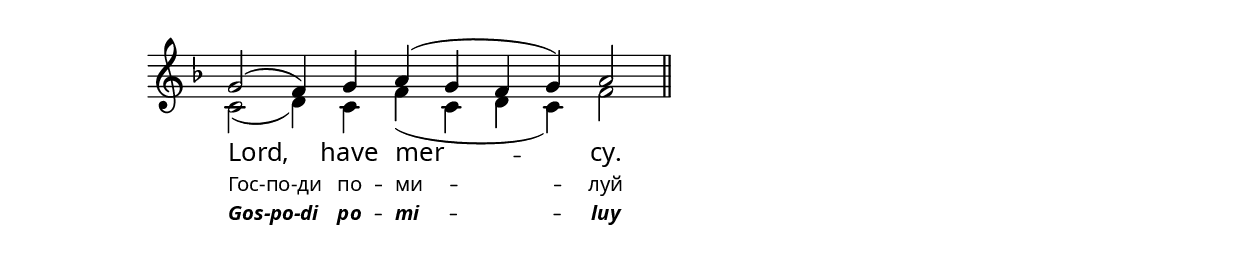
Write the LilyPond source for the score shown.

\version "2.24.4"


\paper {
    #(define fonts
        (set-global-fonts
            #:roman "EB Garamond SemiBold"
    ))
}

keyTime = { \key f \major}
cadenzaMeasure = {
  \cadenzaOff
  \partial 1024 s1024
  \cadenzaOn

}

SopMusic    = \relative { 
    \cadenzaOn
    g'2( f4) g a( g f g) a2 \cadenzaMeasure \section
}

BassMusic   = \relative {
    \cadenzaOn
    c'2( d4) c f( c d c ) f2 \cadenzaMeasure \section
}



VerseOne = \lyricmode {
    Lord, have mer -- cy.
    }

VerseTwo = \lyricmode {
    \override LyricText.font-size = #'-1
    Гос-по-ди по -- ми -- луй
    }
VerseThree = \lyricmode {
    \override LyricText.font-name = #"EB Garamond, Semi-Bold Italic"
    \override LyricText.font-size = #'-1
    Gos-po-di po -- mi -- luy
}


\score {
    \new Staff <<
        \clef "treble"
        \new Voice = "Sop"  { \voiceOne \keyTime \SopMusic}
        \new Voice = "Bass" { \voiceTwo \BassMusic }
        \new Lyrics \lyricsto "Sop" { \VerseOne }
        \new Lyrics \lyricsto "Sop" { \VerseTwo }
        \new Lyrics \lyricsto "Sop" { \VerseThree }
    >>

    \layout {
        \context {
            \Score
                \omit BarNumber
                \override SpacingSpanner.common-shortest-duration = #(ly:make-moment 1/16)

        }
        \context {
            \Staff
                \remove Time_signature_engraver
        }
        \context {
            \Lyrics
                \override LyricSpace.minimum-distance = #1.0
        }
    }
    \midi {
        \tempo 4 = 180
    }
}





